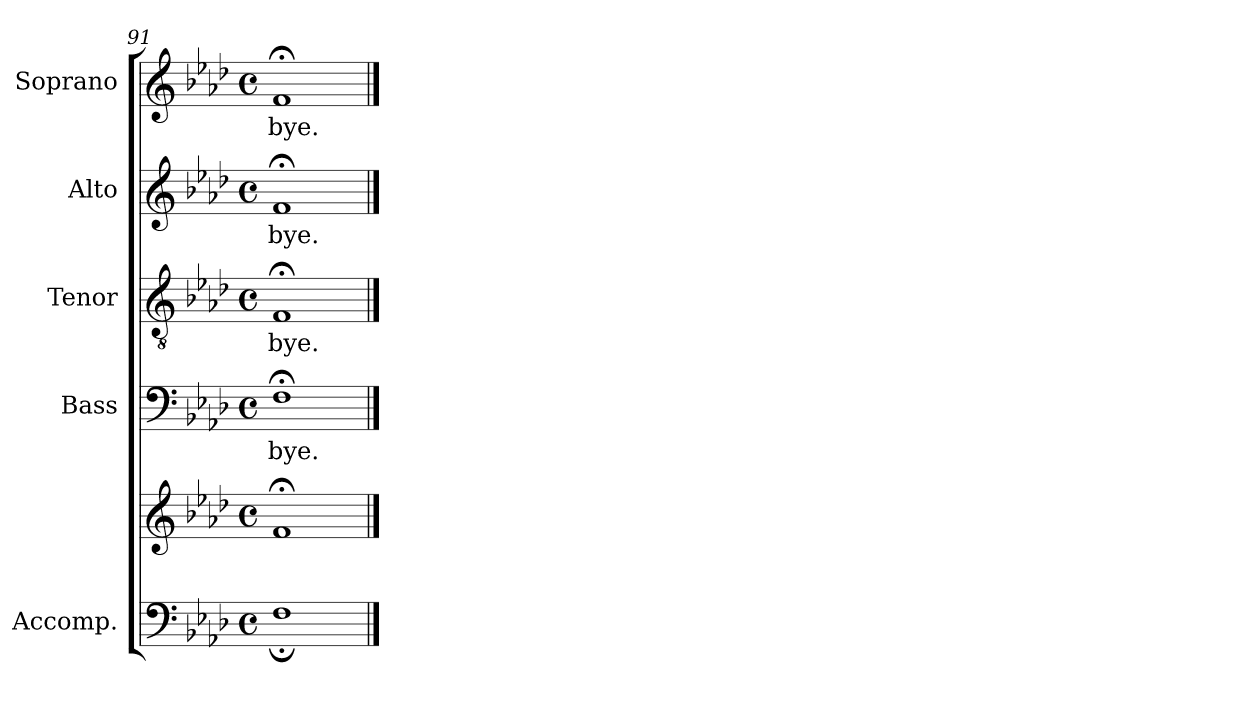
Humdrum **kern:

**kern	**kern	**kern	**text	**kern	**text	**kern	**text	**kern	**text
*part5	*part5	*part4	*part4	*part3	*part3	*part2	*part2	*part1	*part1
*staff6	*staff5	*staff4	*staff4	*staff3	*staff3	*staff2	*staff2	*staff1	*staff1
*I"Accomp.	*	*I"Bass	*	*I"Tenor	*	*I"Alto	*	*I"Soprano	*
*	*	*I'B	*	*I'T	*	*I'A	*	*I'S	*
*clefF4	*clefG2	*clefF4	*	*clefGv2	*	*clefG2	*	*clefG2	*
*k[b-e-a-d-]	*k[b-e-a-d-]	*k[b-e-a-d-]	*	*k[b-e-a-d-]	*	*k[b-e-a-d-]	*	*k[b-e-a-d-]	*
*A-:	*A-:	*A-:	*	*A-:	*	*A-:	*	*A-:	*
*M4/4	*M4/4	*M4/4	*	*M4/4	*	*M4/4	*	*M4/4	*
*met(c)	*met(c)	*met(c)	*	*met(c)	*	*met(c)	*	*met(c)	*
=91	=91	=91	=91	=91	=91	=91	=91	=91	=91
*^	*	*	*	*	*	*	*	*	*
!	!	!	!	!LO:LY:b	!	!LO:LY:b	!	!LO:LY:b	!	!LO:LY:b
1ryy	1F;<\	1f;<	1F;<	-bye.	1F;<	-bye.	1f;<	-bye.	1f;<	-bye.
*v	*v	*	*	*	*	*	*	*	*	*
==	==	==	==	==	==	==	==	==	==
*-	*-	*-	*-	*-	*-	*-	*-	*-	*-
